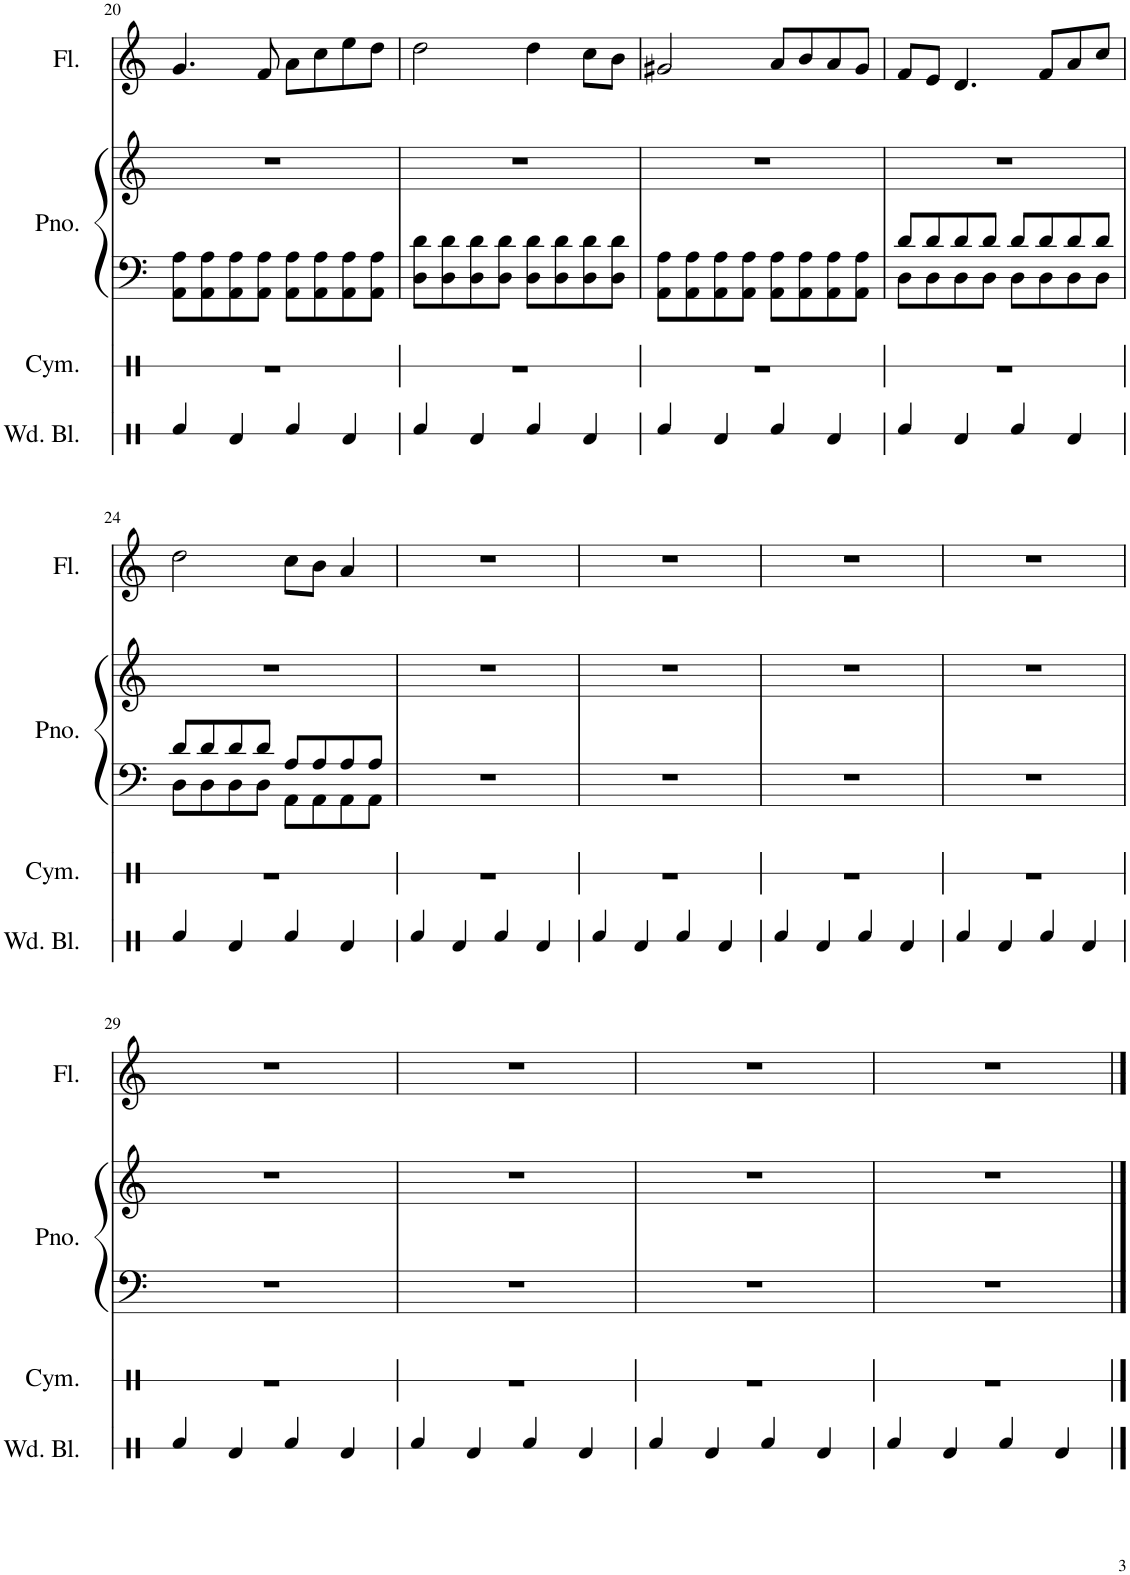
**kern	**kern	**kern	**kern	**kern
*part4	*part3	*part2	*part2	*part1
*staff5	*staff4	*staff3	*staff2	*staff1
*I"Wood Blocks	*I"Cymbal	*I"Piano	*	*I"Flute
*I'Wd. Bl.	*I'Cym.	*I'Pno.	*	*I'Fl.
!!LO:PB:g=z
*clefX	*clefX	*clefF4	*clefG2	*clefG2
*k[]	*k[]	*k[]	*k[]	*k[]
*M4/4	*M4/4	*M4/4	*M4/4	*M4/4
=20	=20	=20	=20	=20
4Rf/	1r	8AA\ 8A\L	1r	4.g/
.	.	8AA\ 8A\	.	.
4Rd/	.	8AA\ 8A\	.	.
.	.	8AA\ 8A\J	.	8f/
4Rf/	.	8AA\ 8A\L	.	8a\L
.	.	8AA\ 8A\	.	8cc\
4Rd/	.	8AA\ 8A\	.	8ee\
.	.	8AA\ 8A\J	.	8dd\J
=21	=21	=21	=21	=21
4Rf/	1r	8D\ 8d\L	1r	2dd\
.	.	8D\ 8d\	.	.
4Rd/	.	8D\ 8d\	.	.
.	.	8D\ 8d\J	.	.
4Rf/	.	8D\ 8d\L	.	4dd\
.	.	8D\ 8d\	.	.
4Rd/	.	8D\ 8d\	.	8cc\L
.	.	8D\ 8d\J	.	8b\J
=22	=22	=22	=22	=22
4Rf/	1r	8AA\ 8A\L	1r	2g#X/
.	.	8AA\ 8A\	.	.
4Rd/	.	8AA\ 8A\	.	.
.	.	8AA\ 8A\J	.	.
4Rf/	.	8AA\ 8A\L	.	8a/L
.	.	8AA\ 8A\	.	8b/
4Rd/	.	8AA\ 8A\	.	8a/
.	.	8AA\ 8A\J	.	8g#/J
=23	=23	=23	=23	=23
*	*	*^	*	*
4Rf/	1r	8d/L	8D\L	1r	8f/L
.	.	8d/	8D\	.	8e/J
4Rd/	.	8d/	8D\	.	4.d/
.	.	8d/J	8D\J	.	.
4Rf/	.	8d/L	8D\L	.	.
.	.	8d/	8D\	.	8f/L
4Rd/	.	8d/	8D\	.	8a/
.	.	8d/J	8D\J	.	8cc/J
!!LO:LB:g=z
=24	=24	=24	=24	=24	=24
4Rf/	1r	8d/L	8D\L	1r	2dd\
.	.	8d/	8D\	.	.
4Rd/	.	8d/	8D\	.	.
.	.	8d/J	8D\J	.	.
4Rf/	.	8A/L	8AA\L	.	8cc\L
.	.	8A/	8AA\	.	8b\J
4Rd/	.	8A/	8AA\	.	4a/
.	.	8A/J	8AA\J	.	.
*	*	*v	*v	*	*
=25	=25	=25	=25	=25
4Rf/	1r	1r	1r	1r
4Rd/	.	.	.	.
4Rf/	.	.	.	.
4Rd/	.	.	.	.
=26	=26	=26	=26	=26
4Rf/	1r	1r	1r	1r
4Rd/	.	.	.	.
4Rf/	.	.	.	.
4Rd/	.	.	.	.
=27	=27	=27	=27	=27
4Rf/	1r	1r	1r	1r
4Rd/	.	.	.	.
4Rf/	.	.	.	.
4Rd/	.	.	.	.
=28	=28	=28	=28	=28
4Rf/	1r	1r	1r	1r
4Rd/	.	.	.	.
4Rf/	.	.	.	.
4Rd/	.	.	.	.
!!LO:LB:g=z
=29	=29	=29	=29	=29
4Rf/	1r	1r	1r	1r
4Rd/	.	.	.	.
4Rf/	.	.	.	.
4Rd/	.	.	.	.
=30	=30	=30	=30	=30
4Rf/	1r	1r	1r	1r
4Rd/	.	.	.	.
4Rf/	.	.	.	.
4Rd/	.	.	.	.
=31	=31	=31	=31	=31
4Rf/	1r	1r	1r	1r
4Rd/	.	.	.	.
4Rf/	.	.	.	.
4Rd/	.	.	.	.
=32	=32	=32	=32	=32
4Rf/	1r	1r	1r	1r
4Rd/	.	.	.	.
4Rf/	.	.	.	.
4Rd/	.	.	.	.
==	==	==	==	==
*-	*-	*-	*-	*-
